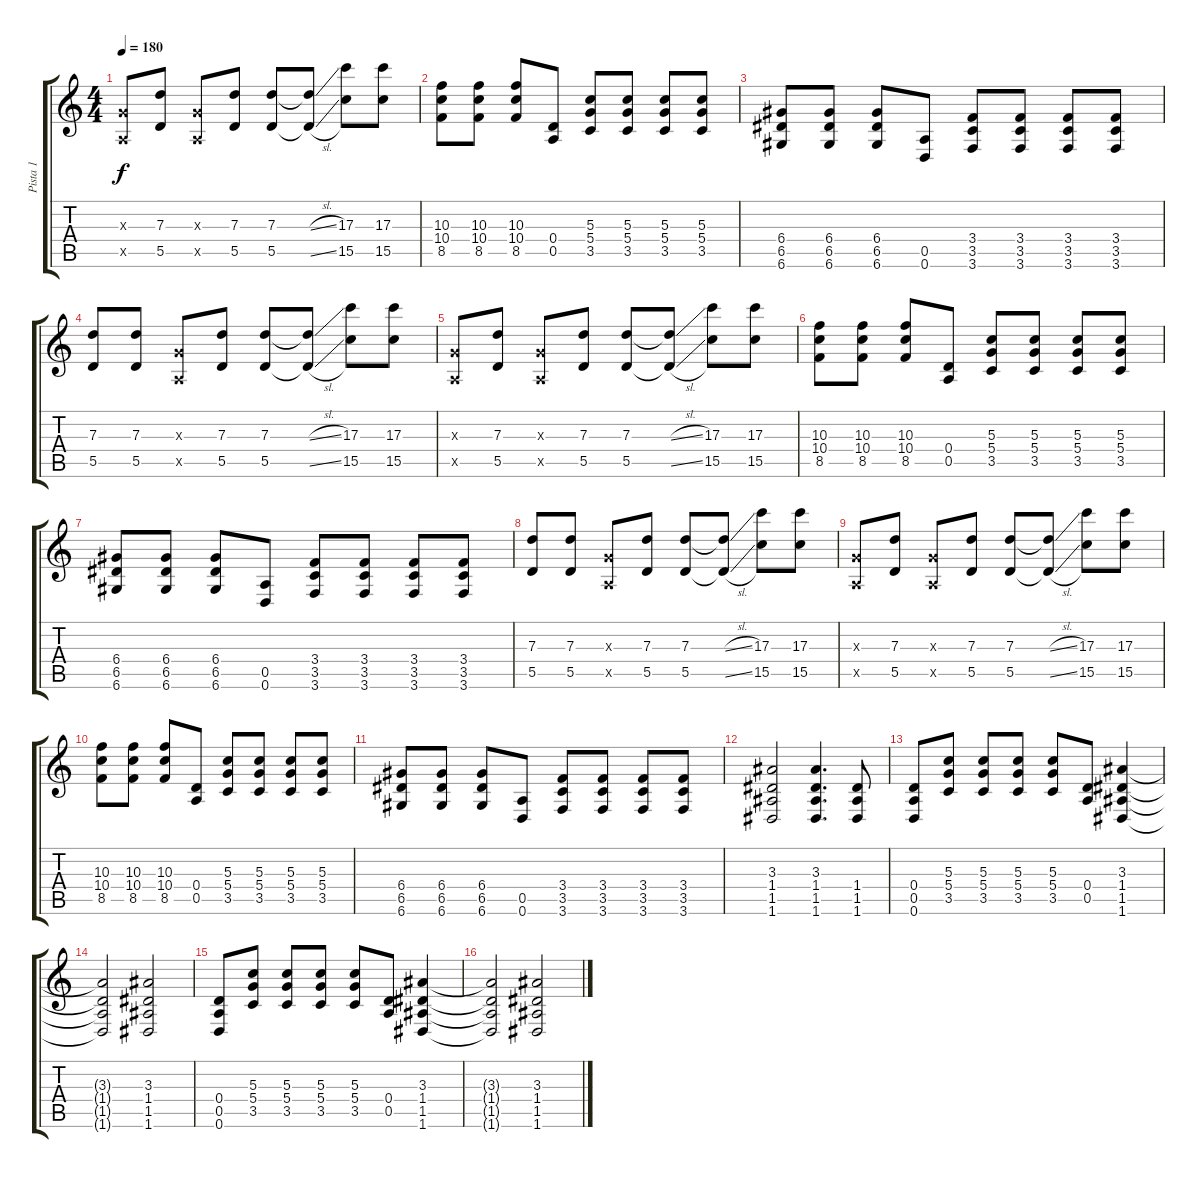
\track ("Pista 1" "Pista 1") {instrument distortionguitar}
\staff {score tabs}
\tuning (E4 B3 G3 D3 A2 D2) {hide}
\ts (4 4)
\tempo 180
\clef g2
\ks c
(0.3{x} 0.5{x}).8{dy f} (7.3 5.5).8 (0.3{x} 0.5{x}).8 (7.3 5.5).8 (7.3 5.5).8 (7.3{sl t} 5.5{sl t}).8 (17.3 15.5).8 (17.3 15.5).8 |
(10.3 10.4 8.5).8 (10.3 10.4 8.5).8 (10.3 10.4 8.5).8 (0.4 0.5).8 (5.3 5.4 3.5).8 (5.3 5.4 3.5).8 (5.3 5.4 3.5).8 (5.3 5.4 3.5).8 |
(6.4 6.5 6.6).8 (6.4 6.5 6.6).8 (6.4 6.5 6.6).8 (0.5 0.6).8 (3.4 3.5 3.6).8 (3.4 3.5 3.6).8 (3.4 3.5 3.6).8 (3.4 3.5 3.6).8 |
(7.3 5.5).8 (7.3 5.5).8 (0.3{x} 0.5{x}).8 (7.3 5.5).8 (7.3 5.5).8 (7.3{sl t} 5.5{sl t}).8 (17.3 15.5).8 (17.3 15.5).8 |
(0.3{x} 0.5{x}).8 (7.3 5.5).8 (0.3{x} 0.5{x}).8 (7.3 5.5).8 (7.3 5.5).8 (7.3{sl t} 5.5{sl t}).8 (17.3 15.5).8 (17.3 15.5).8 |
(10.3 10.4 8.5).8 (10.3 10.4 8.5).8 (10.3 10.4 8.5).8 (0.4 0.5).8 (5.3 5.4 3.5).8 (5.3 5.4 3.5).8 (5.3 5.4 3.5).8 (5.3 5.4 3.5).8 |
(6.4 6.5 6.6).8 (6.4 6.5 6.6).8 (6.4 6.5 6.6).8 (0.5 0.6).8 (3.4 3.5 3.6).8 (3.4 3.5 3.6).8 (3.4 3.5 3.6).8 (3.4 3.5 3.6).8 |
(7.3 5.5).8 (7.3 5.5).8 (0.3{x} 0.5{x}).8 (7.3 5.5).8 (7.3 5.5).8 (7.3{sl t} 5.5{sl t}).8 (17.3 15.5).8 (17.3 15.5).8 |
(0.3{x} 0.5{x}).8 (7.3 5.5).8 (0.3{x} 0.5{x}).8 (7.3 5.5).8 (7.3 5.5).8 (7.3{sl t} 5.5{sl t}).8 (17.3 15.5).8 (17.3 15.5).8 |
(10.3 10.4 8.5).8 (10.3 10.4 8.5).8 (10.3 10.4 8.5).8 (0.4 0.5).8 (5.3 5.4 3.5).8 (5.3 5.4 3.5).8 (5.3 5.4 3.5).8 (5.3 5.4 3.5).8 |
(6.4 6.5 6.6).8 (6.4 6.5 6.6).8 (6.4 6.5 6.6).8 (0.5 0.6).8 (3.4 3.5 3.6).8 (3.4 3.5 3.6).8 (3.4 3.5 3.6).8 (3.4 3.5 3.6).8 |
(3.3 1.4 1.5 1.6).2 (3.3 1.4 1.5 1.6).4{d} (1.4 1.5 1.6).8 |
(0.4 0.5 0.6).8 (5.3 5.4 3.5).8 (5.3 5.4 3.5).8 (5.3 5.4 3.5).8 (5.3 5.4 3.5).8 (0.4 0.5).8 (3.3 1.4 1.5 1.6).4 |
(3.3{t} 1.4{t} 1.5{t} 1.6{t}).2 (3.3 1.4 1.5 1.6).2 |
(0.4 0.5 0.6).8 (5.3 5.4 3.5).8 (5.3 5.4 3.5).8 (5.3 5.4 3.5).8 (5.3 5.4 3.5).8 (0.4 0.5).8 (3.3 1.4 1.5 1.6).4 |
(3.3{t} 1.4{t} 1.5{t} 1.6{t}).2 (3.3 1.4 1.5 1.6).2
